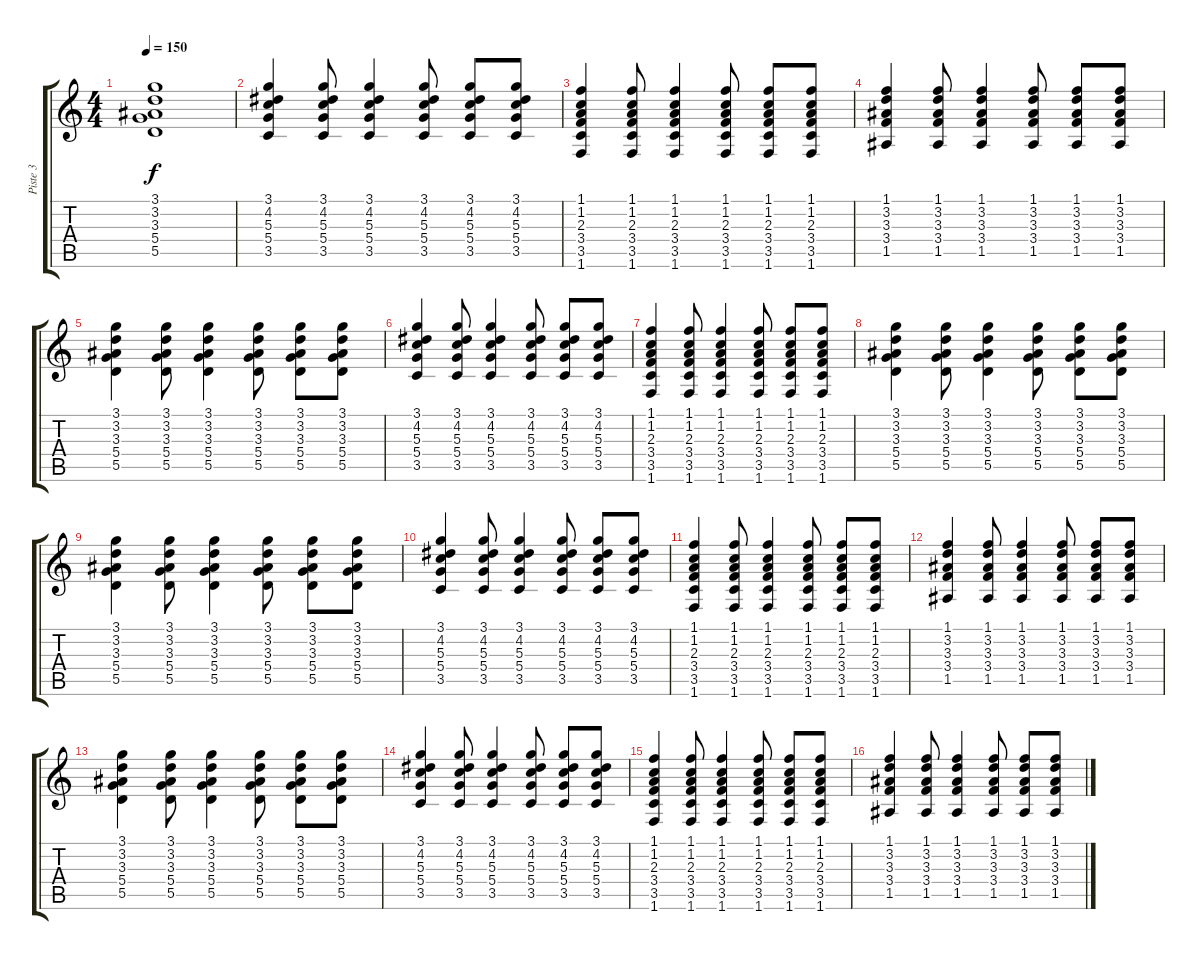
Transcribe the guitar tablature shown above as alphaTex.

\track ("Piste 3" "Piste 3") {instrument overdrivenguitar}
\staff {score tabs}
\tuning (E4 B3 G3 D3 A2 E2) {hide}
\ts (4 4)
\tempo 150
\clef g2
\ks c
(3.1 3.2 3.3 5.4 5.5).1{dy f} |
(3.1 4.2 5.3 5.4 3.5).4 (3.1 4.2 5.3 5.4 3.5).8 (3.1 4.2 5.3 5.4 3.5).4 (3.1 4.2 5.3 5.4 3.5).8 (3.1 4.2 5.3 5.4 3.5).8 (3.1 4.2 5.3 5.4 3.5).8 |
(1.1 1.2 2.3 3.4 3.5 1.6).4 (1.1 1.2 2.3 3.4 3.5 1.6).8 (1.1 1.2 2.3 3.4 3.5 1.6).4 (1.1 1.2 2.3 3.4 3.5 1.6).8 (1.1 1.2 2.3 3.4 3.5 1.6).8 (1.1 1.2 2.3 3.4 3.5 1.6).8 |
(1.1 3.2 3.3 3.4 1.5).4 (1.1 3.2 3.3 3.4 1.5).8 (1.1 3.2 3.3 3.4 1.5).4 (1.1 3.2 3.3 3.4 1.5).8 (1.1 3.2 3.3 3.4 1.5).8 (1.1 3.2 3.3 3.4 1.5).8 |
(3.1 3.2 3.3 5.4 5.5).4 (3.1 3.2 3.3 5.4 5.5).8 (3.1 3.2 3.3 5.4 5.5).4 (3.1 3.2 3.3 5.4 5.5).8 (3.1 3.2 3.3 5.4 5.5).8 (3.1 3.2 3.3 5.4 5.5).8 |
(3.1 4.2 5.3 5.4 3.5).4 (3.1 4.2 5.3 5.4 3.5).8 (3.1 4.2 5.3 5.4 3.5).4 (3.1 4.2 5.3 5.4 3.5).8 (3.1 4.2 5.3 5.4 3.5).8 (3.1 4.2 5.3 5.4 3.5).8 |
(1.1 1.2 2.3 3.4 3.5 1.6).4 (1.1 1.2 2.3 3.4 3.5 1.6).8 (1.1 1.2 2.3 3.4 3.5 1.6).4 (1.1 1.2 2.3 3.4 3.5 1.6).8 (1.1 1.2 2.3 3.4 3.5 1.6).8 (1.1 1.2 2.3 3.4 3.5 1.6).8 |
(3.1 3.2 3.3 5.4 5.5).4 (3.1 3.2 3.3 5.4 5.5).8 (3.1 3.2 3.3 5.4 5.5).4 (3.1 3.2 3.3 5.4 5.5).8 (3.1 3.2 3.3 5.4 5.5).8 (3.1 3.2 3.3 5.4 5.5).8 |
(3.1 3.2 3.3 5.4 5.5).4 (3.1 3.2 3.3 5.4 5.5).8 (3.1 3.2 3.3 5.4 5.5).4 (3.1 3.2 3.3 5.4 5.5).8 (3.1 3.2 3.3 5.4 5.5).8 (3.1 3.2 3.3 5.4 5.5).8 |
(3.1 4.2 5.3 5.4 3.5).4 (3.1 4.2 5.3 5.4 3.5).8 (3.1 4.2 5.3 5.4 3.5).4 (3.1 4.2 5.3 5.4 3.5).8 (3.1 4.2 5.3 5.4 3.5).8 (3.1 4.2 5.3 5.4 3.5).8 |
(1.1 1.2 2.3 3.4 3.5 1.6).4 (1.1 1.2 2.3 3.4 3.5 1.6).8 (1.1 1.2 2.3 3.4 3.5 1.6).4 (1.1 1.2 2.3 3.4 3.5 1.6).8 (1.1 1.2 2.3 3.4 3.5 1.6).8 (1.1 1.2 2.3 3.4 3.5 1.6).8 |
(1.1 3.2 3.3 3.4 1.5).4 (1.1 3.2 3.3 3.4 1.5).8 (1.1 3.2 3.3 3.4 1.5).4 (1.1 3.2 3.3 3.4 1.5).8 (1.1 3.2 3.3 3.4 1.5).8 (1.1 3.2 3.3 3.4 1.5).8 |
(3.1 3.2 3.3 5.4 5.5).4 (3.1 3.2 3.3 5.4 5.5).8 (3.1 3.2 3.3 5.4 5.5).4 (3.1 3.2 3.3 5.4 5.5).8 (3.1 3.2 3.3 5.4 5.5).8 (3.1 3.2 3.3 5.4 5.5).8 |
(3.1 4.2 5.3 5.4 3.5).4 (3.1 4.2 5.3 5.4 3.5).8 (3.1 4.2 5.3 5.4 3.5).4 (3.1 4.2 5.3 5.4 3.5).8 (3.1 4.2 5.3 5.4 3.5).8 (3.1 4.2 5.3 5.4 3.5).8 |
(1.1 1.2 2.3 3.4 3.5 1.6).4 (1.1 1.2 2.3 3.4 3.5 1.6).8 (1.1 1.2 2.3 3.4 3.5 1.6).4 (1.1 1.2 2.3 3.4 3.5 1.6).8 (1.1 1.2 2.3 3.4 3.5 1.6).8 (1.1 1.2 2.3 3.4 3.5 1.6).8 |
(1.1 3.2 3.3 3.4 1.5).4 (1.1 3.2 3.3 3.4 1.5).8 (1.1 3.2 3.3 3.4 1.5).4 (1.1 3.2 3.3 3.4 1.5).8 (1.1 3.2 3.3 3.4 1.5).8 (1.1 3.2 3.3 3.4 1.5).8
